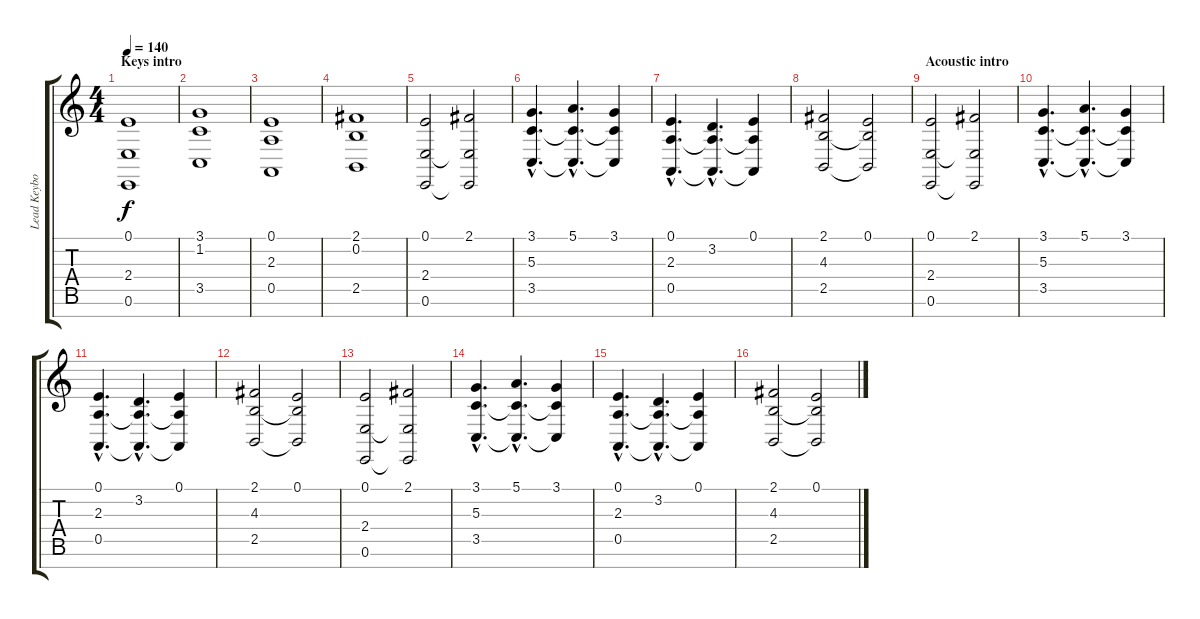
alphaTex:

\track ("Lead Keyboards" "Lead Keybo") {instrument stringensemble1}
\staff {score tabs}
\tuning (E4 B3 G3 D3 A2 E2 B1) {hide}
\ts (4 4)
\section ("" "Keys intro")
\tempo 140
\clef g2
\ks c
(0.1 2.4 0.6).1{dy f instrument stringensemble1} |
(3.1 1.2 3.5).1 |
(0.1 2.3 0.5).1 |
(2.1 0.2 2.5).1 |
(0.1 2.4 0.6).2 (2.1 2.4{t} 0.6{t}).2 |
(3.1{hac} 5.3{hac} 3.5{hac}).4{d} (5.1{hac} 5.3{hac t} 3.5{hac t}).4{d} (3.1 5.3{t} 3.5{t}).4 |
(0.1{hac} 2.3{hac} 0.5{hac}).4{d} (3.2{hac} 2.3{hac t} 0.5{hac t}).4{d} (0.1 2.3{t} 0.5{t}).4 |
(2.1 4.3 2.5).2 (0.1 4.3{t} 2.5{t}).2 |
\section ("" "Acoustic intro")
(0.1 2.4 0.6).2 (2.1 2.4{t} 0.6{t}).2 |
(3.1{hac} 5.3{hac} 3.5{hac}).4{d} (5.1{hac} 5.3{hac t} 3.5{hac t}).4{d} (3.1 5.3{t} 3.5{t}).4 |
(0.1{hac} 2.3{hac} 0.5{hac}).4{d} (3.2{hac} 2.3{hac t} 0.5{hac t}).4{d} (0.1 2.3{t} 0.5{t}).4 |
(2.1 4.3 2.5).2 (0.1 4.3{t} 2.5{t}).2 |
(0.1 2.4 0.6).2 (2.1 2.4{t} 0.6{t}).2 |
(3.1{hac} 5.3{hac} 3.5{hac}).4{d} (5.1{hac} 5.3{hac t} 3.5{hac t}).4{d} (3.1 5.3{t} 3.5{t}).4 |
(0.1{hac} 2.3{hac} 0.5{hac}).4{d} (3.2{hac} 2.3{hac t} 0.5{hac t}).4{d} (0.1 2.3{t} 0.5{t}).4 |
(2.1 4.3 2.5).2 (0.1 4.3{t} 2.5{t}).2
